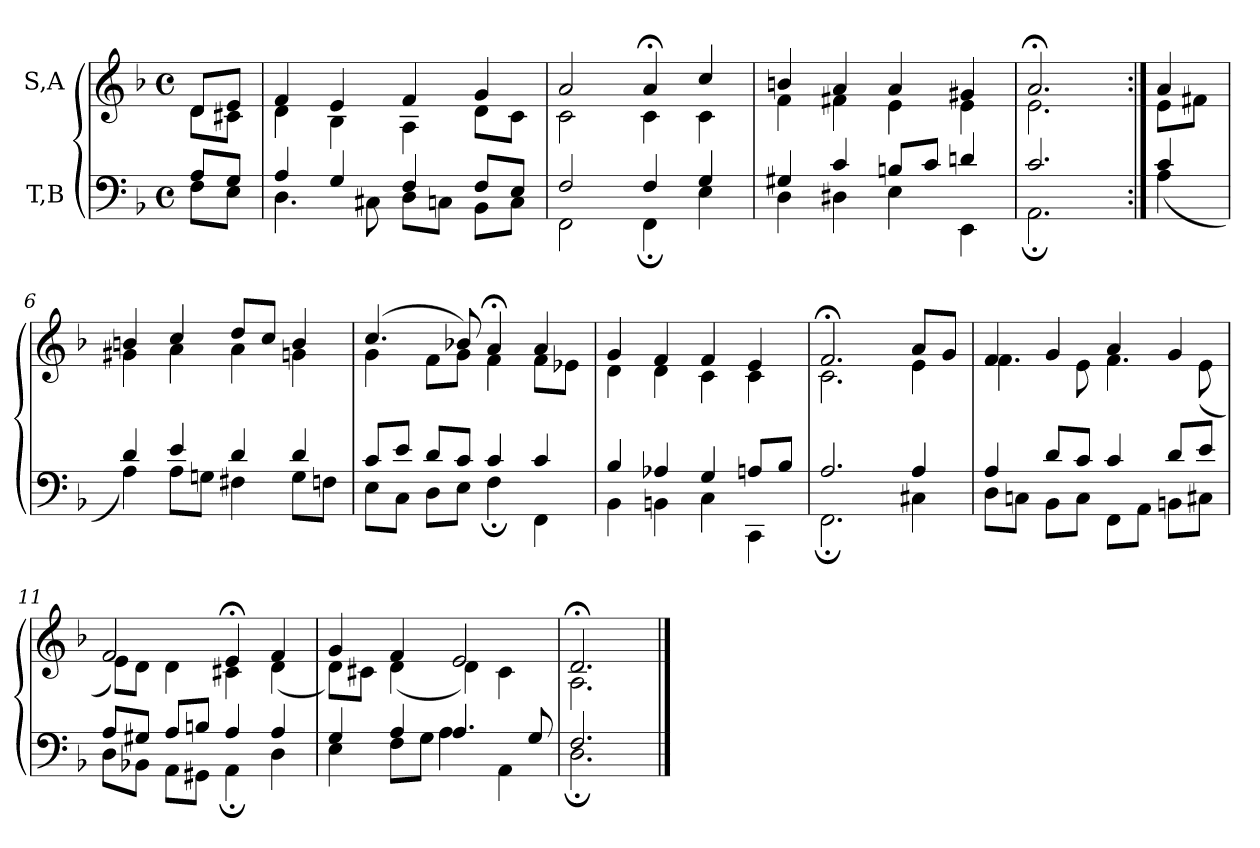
**kern	**kern
*part2	*part1
*staff2	*staff1
*I"T,B	*I"S,A
*clefF4	*clefG2
*k[b-]	*k[b-]
*M4/4	*M4/4
*met(c)	*met(c)
=	=
*^	*^
8AL	8FL	8dL	8dL
8GJ	8EJ	8eJ	8c#XJ
=1	=1	=1	=1
4A	4.D	4f	4d
4G	.	4e	4B-
.	8C#X	.	.
4F	8DL	4f	4A
.	8CnJ	.	.
8FL	8BB-L	4g	8dL
8EJ	8CJ	.	8cJ
=2	=2	=2	=2
2F	2FF	2a	2c
4F	4FF;	4a;<	4c
4G	4E	4cc	4c
=3	=3	=3	=3
4G#X	4D	4bn	4f
4c	4D#X	4a	4f#X
8BnL	4E	4a	4e
8cJ	.	.	.
4dn	4EE	4g#X	4e
=1476	=1476	=1476	=1476
2.c	2.AA;	2.a;<	2.e
=1477:|!	=1477:|!	=1477:|!	=1477:|!
4c	(<4A	4a	8eL
.	.	.	8f#XJ
=6	=6	=6	=6
4d	4A)	4bn	4g#X
4e	8AL	4cc	4a
.	8GnJ	.	.
4d	4F#X	8ddL	4a
.	.	8ccJ	.
4d	8GL	4b	4gn
.	8FnJ	.	.
=7	=7	=7	=7
8cL	8EL	(>4.cc	4g
8eJ	8CJ	.	.
8dL	8DL	.	8fL
8cJ	8EJ	8b-X)	8gJ
4c	4F;	4a;<	4f
4c	4FF	4a	8fL
.	.	.	8e-XJ
=8	=8	=8	=8
4B-	4BB-	4g	4d
4A-X	4BBn	4f	4d
4G	4C	4f	4c
8AnL	4CC	4e	4c
8B-J	.	.	.
=9	=9	=9	=9
2.A	2.FF;	2.f;<	2.c
4A	4C#X	8aL	4e
.	.	8gJ	.
=10	=10	=10	=10
4A	8DL	4f	4.f
.	8CnJ	.	.
8dL	8BB-L	4g	.
8cJ	8CJ	.	8e
4c	8FFL	4a	4.f
.	8AAJ	.	.
8dL	8BBnL	4g	.
8eJ	8C#XJ	.	(<8e
=11	=11	=11	=11
8AL	8DL	2f	8eL)
8G#XJ	8BB-XJ	.	8dJ
8AL	8AAL	.	4d
8BnJ	8GG#XJ	.	.
4A	4AA;	4e;<	4c#X
4A	4D	4f	(<4d
=12	=12	=12	=12
4G	4E	4g	8dL)
.	.	.	8c#XJ
4A	8FL	4f	(<4d
.	8GJ	.	.
4.A	4A	2e	4d)
.	4AA	.	4c#
8G	.	.	.
=1485	=1485	=1485	=1485
2.F	2.D;	2.d;<	2.A
*v	*v	*	*
*	*v	*v
==	==
*-	*-
